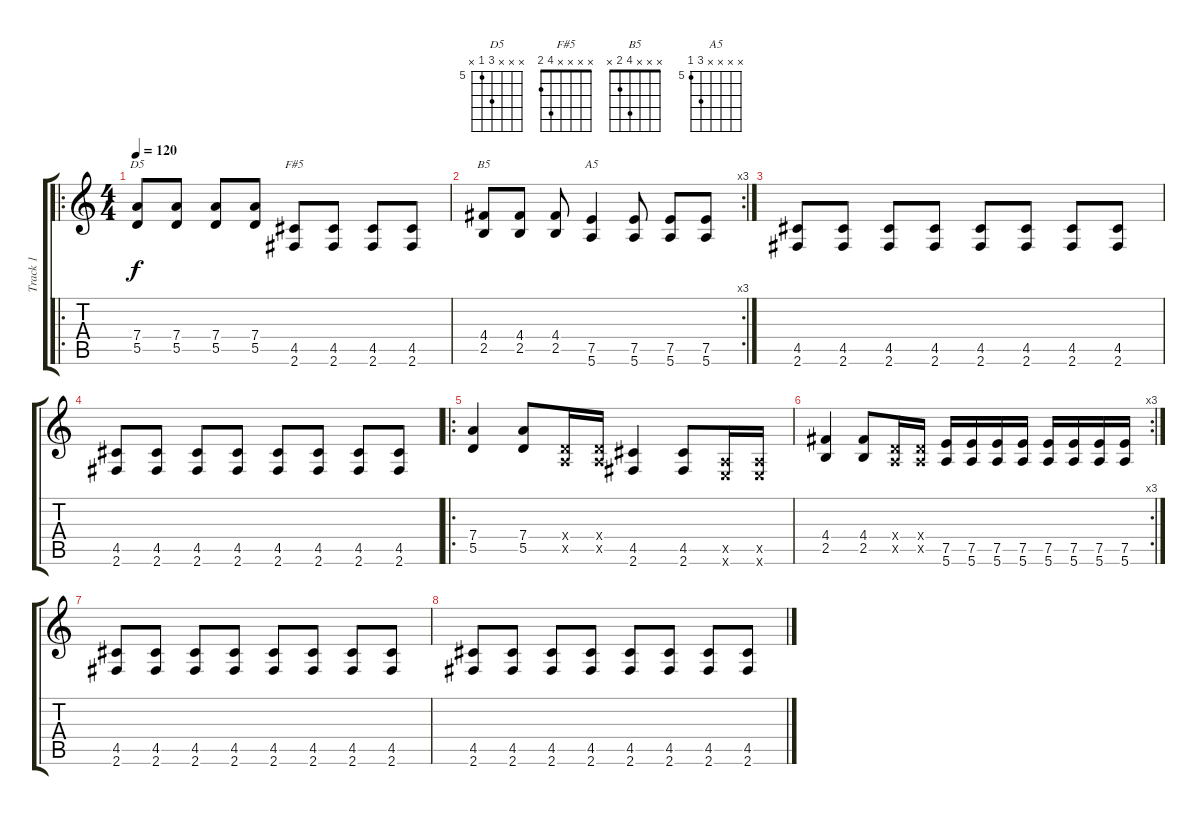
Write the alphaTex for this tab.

\track ("Track 1" "Track 1") {instrument acousticguitarnylon}
\staff {score tabs}
\tuning (E4 B3 G3 D3 A2 E2) {hide}
\chord ("D5" x x x 7 5 x) {firstfret 5}
\chord ("F#5" x x x x 4 2)
\chord ("B5" x x x 4 2 x)
\chord ("A5" x x x x 7 5) {firstfret 5}
\ro
\ts (4 4)
\tempo 120
\clef g2
\ks c
(7.4 5.5).8{ch "D5" dy f instrument acousticguitarnylon} (7.4 5.5).8 (7.4 5.5).8 (7.4 5.5).8 (4.5 2.6).8{ch "F#5"} (4.5 2.6).8 (4.5 2.6).8 (4.5 2.6).8 |
\rc 3
(4.4 2.5).8{ch "B5"} (4.4 2.5).8 (4.4 2.5).8 (7.5 5.6).4{ch "A5"} (7.5 5.6).8 (7.5 5.6).8 (7.5 5.6).8 |
(4.5 2.6).8{instrument distortionguitar} (4.5 2.6).8 (4.5 2.6).8 (4.5 2.6).8 (4.5 2.6).8 (4.5 2.6).8 (4.5 2.6).8 (4.5 2.6).8 |
(4.5 2.6).8 (4.5 2.6).8 (4.5 2.6).8 (4.5 2.6).8 (4.5 2.6).8 (4.5 2.6).8 (4.5 2.6).8 (4.5 2.6).8 |
\ro
(7.4 5.5).4 (7.4 5.5).8 (0.4{x} 0.5{x}).16 (0.4{x} 0.5{x}).16 (4.5 2.6).4 (4.5 2.6).8 (0.5{x} 0.6{x}).16 (0.5{x} 0.6{x}).16 |
\rc 3
(4.4 2.5).4 (4.4 2.5).8 (0.4{x} 0.5{x}).16 (0.4{x} 0.5{x}).16 (7.5 5.6).16 (7.5 5.6).16 (7.5 5.6).16 (7.5 5.6).16 (7.5 5.6).16 (7.5 5.6).16 (7.5 5.6).16 (7.5 5.6).16 |
(4.5 2.6).8 (4.5 2.6).8 (4.5 2.6).8 (4.5 2.6).8 (4.5 2.6).8 (4.5 2.6).8 (4.5 2.6).8 (4.5 2.6).8 |
(4.5 2.6).8 (4.5 2.6).8 (4.5 2.6).8 (4.5 2.6).8 (4.5 2.6).8 (4.5 2.6).8 (4.5 2.6).8 (4.5 2.6).8
